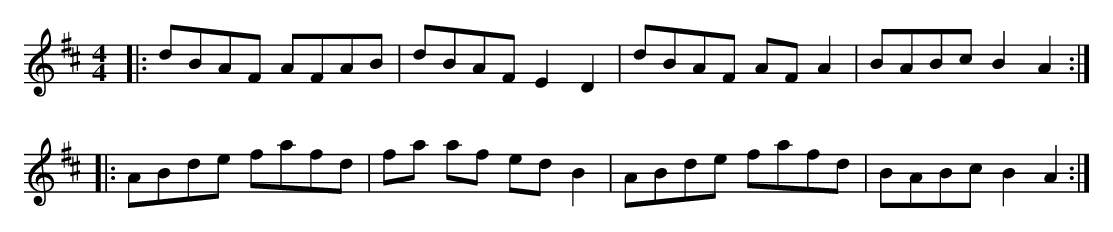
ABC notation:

X:1
M:4/4
K:D
|:dBAF AFAB|dBAF E2 D2|dBAF AFA2|BABc B2 A2:|
|:ABde fafd|fa af ed B2|ABde fafd|BABc B2 A2:|
